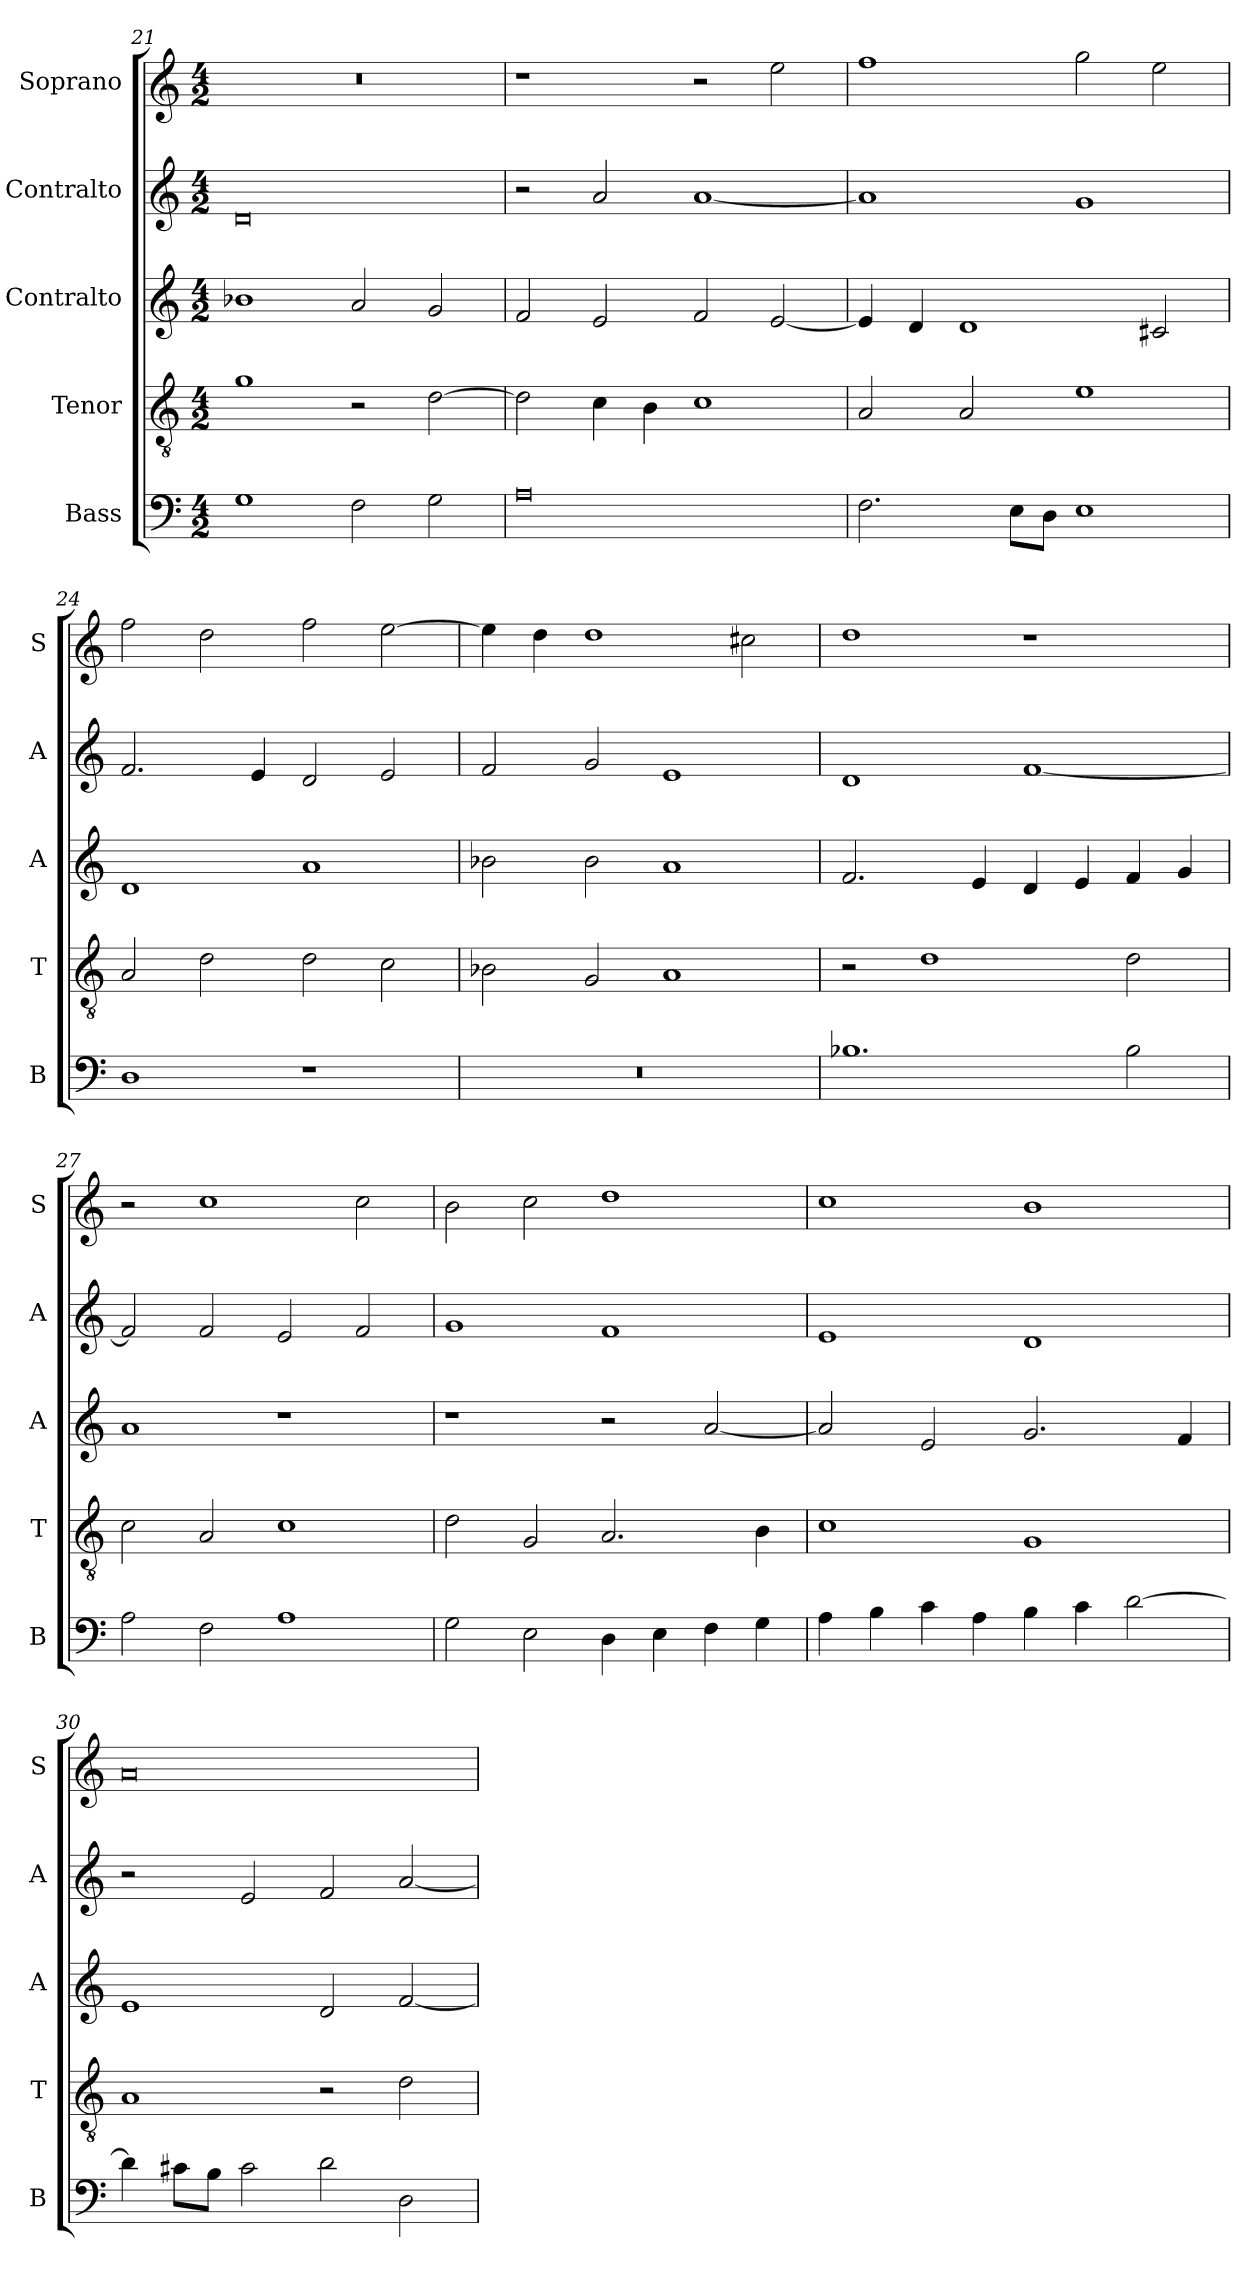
**kern	**kern	**kern	**kern	**kern
*part5	*part4	*part3	*part2	*part1
*staff5	*staff4	*staff3	*staff2	*staff1
*I"Bass	*I"Tenor	*I"Contralto	*I"Contralto	*I"Soprano
*I'B	*I'T	*I'A	*I'A	*I'S
*clefF4	*clefGv2	*clefG2	*clefG2	*clefG2
*k[]	*k[]	*k[]	*k[]	*k[]
*A:aeo	*A:aeo	*A:aeo	*A:aeo	*A:aeo
*M4/2	*M4/2	*M4/2	*M4/2	*M4/2
=21	=21	=21	=21	=21
1G	1g	1b-X	0d	0r
2F	2r	2a	.	.
2G	[2d	2g	.	.
=22	=22	=22	=22	=22
0A	2d]	2f	2r	1r
.	4c	2e	2a	.
.	4B	.	.	.
.	1c	2f	[1a	2r
.	.	[2e	.	2ee
=23	=23	=23	=23	=23
2.F	2A	4e]	1a]	1ff
.	.	4d	.	.
.	2A	1d	.	.
8E\L	.	.	.	.
8D\J	.	.	.	.
1E	1e	.	1g	2gg
.	.	2c#X	.	2ee
=24	=24	=24	=24	=24
1D	2A	1d	2.f	2ff
.	2d	.	.	2dd
.	.	.	4e	.
1r	2d	1a	2d	2ff
.	2c	.	2e	[2ee
=25	=25	=25	=25	=25
0r	2B-X	2b-X	2f	4ee]
.	.	.	.	4dd
.	2G	2b-	2g	1dd
.	1A	1a	1e	.
.	.	.	.	2cc#X
=26	=26	=26	=26	=26
1.B-X	2r	2.f	1d	1dd
.	1d	.	.	.
.	.	4e	.	.
.	.	4d	[1f	1r
.	.	4e	.	.
2B-	2d	4f	.	.
.	.	4g	.	.
=27	=27	=27	=27	=27
2A	2c	1a	2f]	2r
2F	2A	.	2f	1cc
1A	1c	1r	2e	.
.	.	.	2f	2cc
=28	=28	=28	=28	=28
2G	2d	1r	1g	2b
2E	2G	.	.	2cc
4D	2.A	2r	1f	1dd
4E	.	.	.	.
4F	.	[2a	.	.
4G	4B	.	.	.
=29	=29	=29	=29	=29
4A	1c	2a]	1e	1cc
4B	.	.	.	.
4c	.	2e	.	.
4A	.	.	.	.
4B	1G	2.g	1d	1b
4c	.	.	.	.
[2d	.	.	.	.
.	.	4f	.	.
=30	=30	=30	=30	=30
4d]	1A	1e	2r	0a
8c#X\L	.	.	.	.
8B\J	.	.	.	.
2c#	.	.	2e	.
2d	2r	2d	2f	.
2D	2d	[2f	[2a	.
=	=	=	=	=
*-	*-	*-	*-	*-
